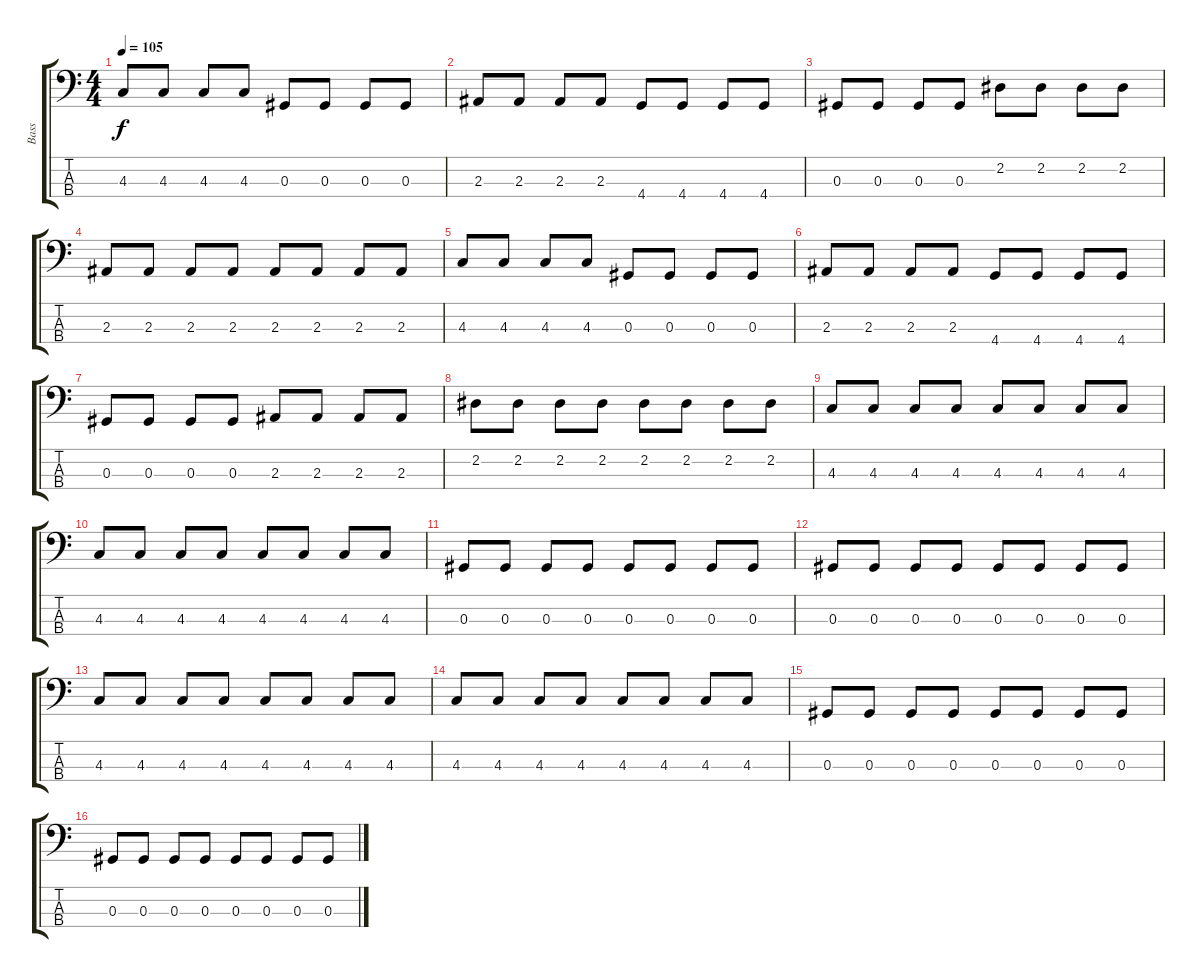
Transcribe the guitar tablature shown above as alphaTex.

\track ("Bass" "Bass") {instrument electricbassfinger}
\staff {score tabs}
\tuning (Gb2 Db2 Ab1 Eb1) {hide}
\ts (4 4)
\tempo 105
\clef f4
\ks c
4.3.8{dy f} 4.3.8 4.3.8 4.3.8 0.3.8 0.3.8 0.3.8 0.3.8 |
2.3.8 2.3.8 2.3.8 2.3.8 4.4.8 4.4.8 4.4.8 4.4.8 |
0.3.8 0.3.8 0.3.8 0.3.8 2.2.8 2.2.8 2.2.8 2.2.8 |
2.3.8 2.3.8 2.3.8 2.3.8 2.3.8 2.3.8 2.3.8 2.3.8 |
4.3.8 4.3.8 4.3.8 4.3.8 0.3.8 0.3.8 0.3.8 0.3.8 |
2.3.8 2.3.8 2.3.8 2.3.8 4.4.8 4.4.8 4.4.8 4.4.8 |
0.3.8 0.3.8 0.3.8 0.3.8 2.3.8 2.3.8 2.3.8 2.3.8 |
2.2.8 2.2.8 2.2.8 2.2.8 2.2.8 2.2.8 2.2.8 2.2.8 |
4.3.8 4.3.8 4.3.8 4.3.8 4.3.8 4.3.8 4.3.8 4.3.8 |
4.3.8 4.3.8 4.3.8 4.3.8 4.3.8 4.3.8 4.3.8 4.3.8 |
0.3.8 0.3.8 0.3.8 0.3.8 0.3.8 0.3.8 0.3.8 0.3.8 |
0.3.8 0.3.8 0.3.8 0.3.8 0.3.8 0.3.8 0.3.8 0.3.8 |
4.3.8 4.3.8 4.3.8 4.3.8 4.3.8 4.3.8 4.3.8 4.3.8 |
4.3.8 4.3.8 4.3.8 4.3.8 4.3.8 4.3.8 4.3.8 4.3.8 |
0.3.8 0.3.8 0.3.8 0.3.8 0.3.8 0.3.8 0.3.8 0.3.8 |
0.3.8 0.3.8 0.3.8 0.3.8 0.3.8 0.3.8 0.3.8 0.3.8
